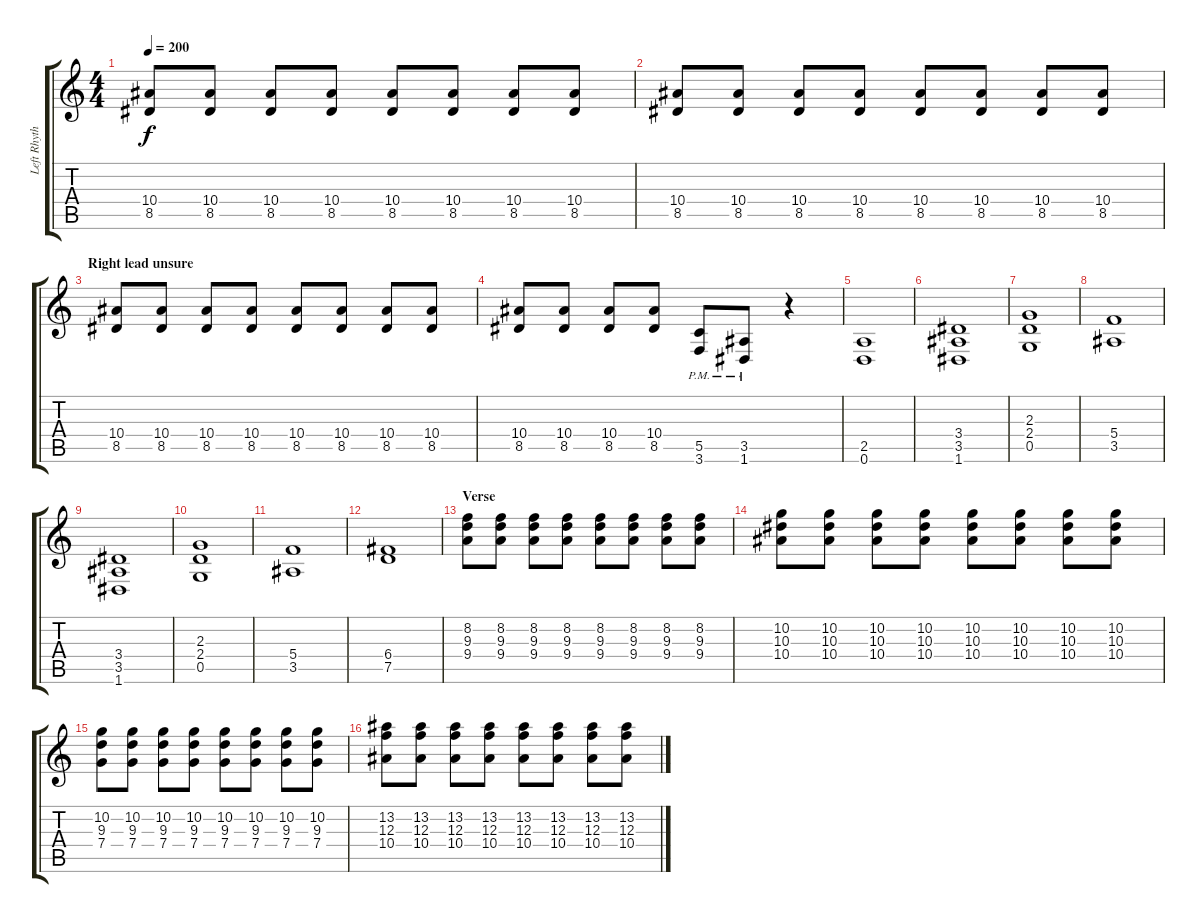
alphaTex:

\track ("Left Rhythm Gtr" "Left Rhyth") {instrument overdrivenguitar}
\staff {score tabs}
\tuning (D4 A3 F3 C3 G2 D2) {hide}
\ts (4 4)
\tempo 200
\clef g2
\ks c
(10.4 8.5).8{dy f} (10.4 8.5).8 (10.4 8.5).8 (10.4 8.5).8 (10.4 8.5).8 (10.4 8.5).8 (10.4 8.5).8 (10.4 8.5).8 |
(10.4 8.5).8 (10.4 8.5).8 (10.4 8.5).8 (10.4 8.5).8 (10.4 8.5).8 (10.4 8.5).8 (10.4 8.5).8 (10.4 8.5).8 |
\section ("" "Right lead unsure")
(10.4 8.5).8 (10.4 8.5).8 (10.4 8.5).8 (10.4 8.5).8 (10.4 8.5).8 (10.4 8.5).8 (10.4 8.5).8 (10.4 8.5).8 |
(10.4 8.5).8 (10.4 8.5).8 (10.4 8.5).8 (10.4 8.5).8 (5.5{pm} 3.6{pm}).8 (3.5{pm} 1.6{pm}).8 r.4 |
(2.5 0.6).1 |
(3.4 3.5 1.6).1 |
(2.3 2.4 0.5).1 |
(5.4 3.5).1 |
(3.4 3.5 1.6).1 |
(2.3 2.4 0.5).1 |
(5.4 3.5).1 |
(6.4 7.5).1 |
\section ("" "Verse")
(8.2 9.3 9.4).8 (8.2 9.3 9.4).8 (8.2 9.3 9.4).8 (8.2 9.3 9.4).8 (8.2 9.3 9.4).8 (8.2 9.3 9.4).8 (8.2 9.3 9.4).8 (8.2 9.3 9.4).8 |
(10.2 10.3 10.4).8 (10.2 10.3 10.4).8 (10.2 10.3 10.4).8 (10.2 10.3 10.4).8 (10.2 10.3 10.4).8 (10.2 10.3 10.4).8 (10.2 10.3 10.4).8 (10.2 10.3 10.4).8 |
(10.2 9.3 7.4).8 (10.2 9.3 7.4).8 (10.2 9.3 7.4).8 (10.2 9.3 7.4).8 (10.2 9.3 7.4).8 (10.2 9.3 7.4).8 (10.2 9.3 7.4).8 (10.2 9.3 7.4).8 |
(13.2 12.3 10.4).8 (13.2 12.3 10.4).8 (13.2 12.3 10.4).8 (13.2 12.3 10.4).8 (13.2 12.3 10.4).8 (13.2 12.3 10.4).8 (13.2 12.3 10.4).8 (13.2 12.3 10.4).8
